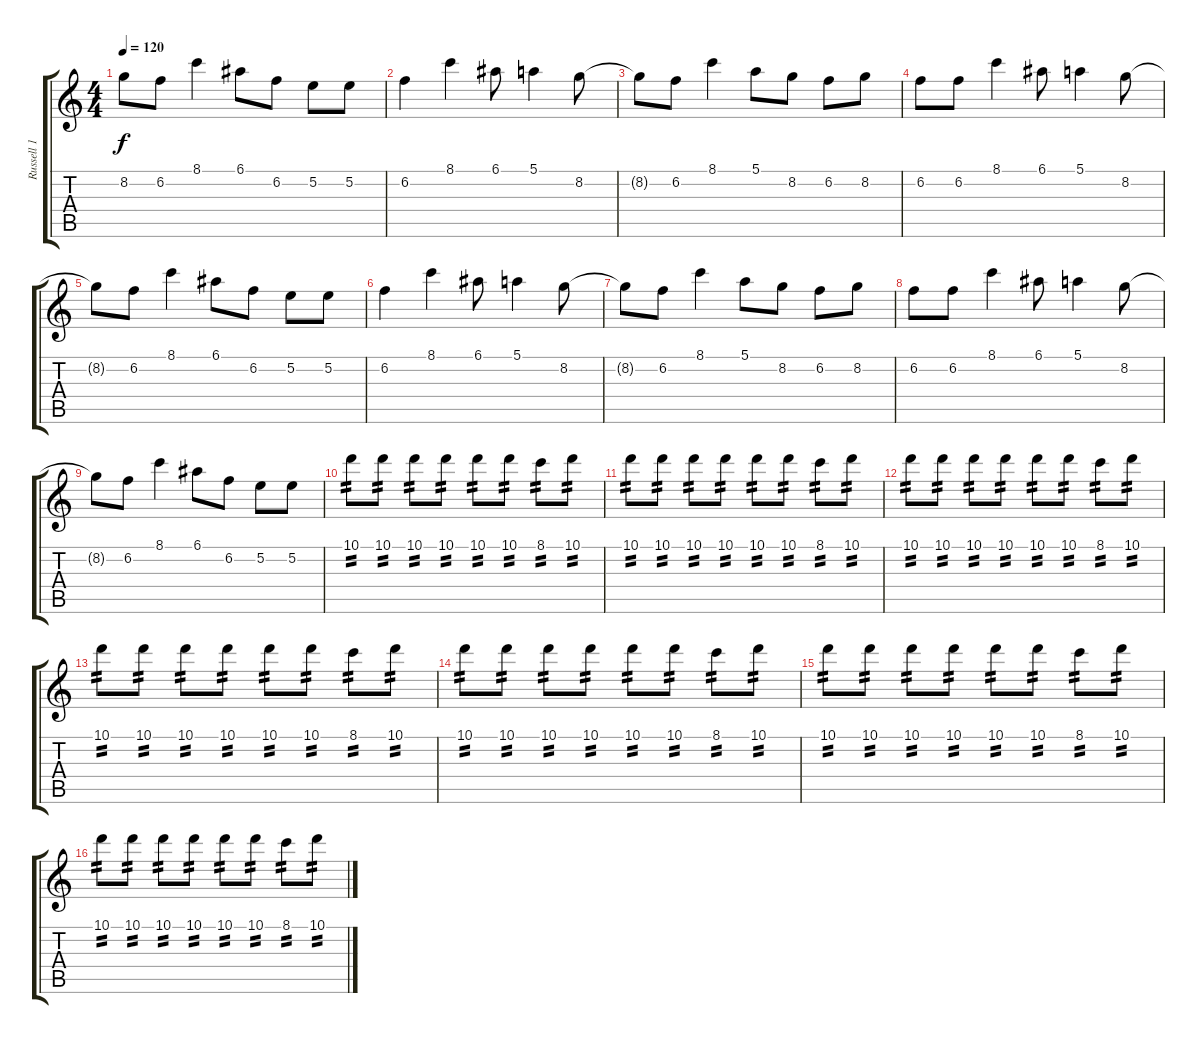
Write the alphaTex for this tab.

\track ("Russell 1" "Russell 1") {instrument overdrivenguitar}
\staff {score tabs}
\tuning (E4 B3 G3 D3 A2 E2) {hide}
\ts (4 4)
\tempo 120
\clef g2
\ks c
8.2{t}.8{dy f} 6.2.8 8.1.4 6.1.8 6.2.8 5.2.8 5.2.8 |
6.2.4 8.1.4 6.1.8 5.1.4 8.2.8 |
8.2{t}.8 6.2.8 8.1.4 5.1.8 8.2.8 6.2.8 8.2.8 |
6.2.8 6.2.8 8.1.4 6.1.8 5.1.4 8.2.8 |
8.2{t}.8 6.2.8 8.1.4 6.1.8 6.2.8 5.2.8 5.2.8 |
6.2.4 8.1.4 6.1.8 5.1.4 8.2.8 |
8.2{t}.8 6.2.8 8.1.4 5.1.8 8.2.8 6.2.8 8.2.8 |
6.2.8 6.2.8 8.1.4 6.1.8 5.1.4 8.2.8 |
8.2{t}.8 6.2.8 8.1.4 6.1.8 6.2.8 5.2.8 5.2.8 |
10.1.8{tp 2} 10.1.8{tp 2} 10.1.8{tp 2} 10.1.8{tp 2} 10.1.8{tp 2} 10.1.8{tp 2} 8.1.8{tp 2} 10.1.8{tp 2} |
10.1.8{tp 2} 10.1.8{tp 2} 10.1.8{tp 2} 10.1.8{tp 2} 10.1.8{tp 2} 10.1.8{tp 2} 8.1.8{tp 2} 10.1.8{tp 2} |
10.1.8{tp 2} 10.1.8{tp 2} 10.1.8{tp 2} 10.1.8{tp 2} 10.1.8{tp 2} 10.1.8{tp 2} 8.1.8{tp 2} 10.1.8{tp 2} |
10.1.8{tp 2} 10.1.8{tp 2} 10.1.8{tp 2} 10.1.8{tp 2} 10.1.8{tp 2} 10.1.8{tp 2} 8.1.8{tp 2} 10.1.8{tp 2} |
10.1.8{tp 2} 10.1.8{tp 2} 10.1.8{tp 2} 10.1.8{tp 2} 10.1.8{tp 2} 10.1.8{tp 2} 8.1.8{tp 2} 10.1.8{tp 2} |
10.1.8{tp 2} 10.1.8{tp 2} 10.1.8{tp 2} 10.1.8{tp 2} 10.1.8{tp 2} 10.1.8{tp 2} 8.1.8{tp 2} 10.1.8{tp 2} |
10.1.8{tp 2} 10.1.8{tp 2} 10.1.8{tp 2} 10.1.8{tp 2} 10.1.8{tp 2} 10.1.8{tp 2} 8.1.8{tp 2} 10.1.8{tp 2}
